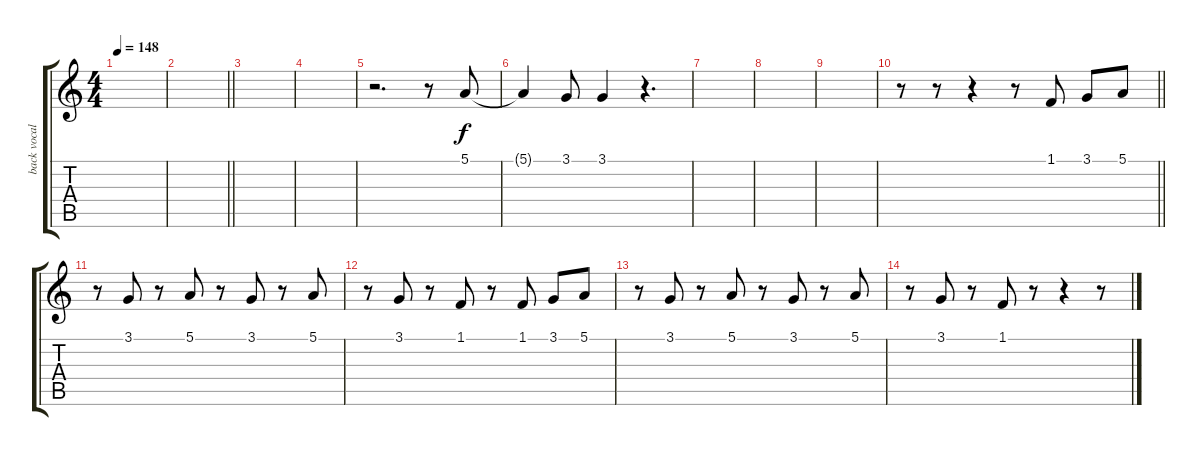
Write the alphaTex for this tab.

\track ("back vocal 1" "back vocal") {instrument altosax}
\staff {score tabs}
\tuning (E4 B3 G3 D3 A2 E2) {hide}
\ts (4 4)
\tempo 148
\clef g2
\ks c
|
\barLineRight lightlight
|
|
|
r.2{d} r.8 5.1.8 |
5.1{t}.4 3.1.8 3.1.4 r.4{d} |
|
|
|
\barLineRight lightlight
r.8 r.8 r.4 r.8 1.1.8 3.1.8 5.1.8 |
\section ("" "")
r.8 3.1.8 r.8 5.1.8 r.8 3.1.8 r.8 5.1.8 |
r.8 3.1.8 r.8 1.1.8 r.8 1.1.8 3.1.8 5.1.8 |
r.8 3.1.8 r.8 5.1.8 r.8 3.1.8 r.8 5.1.8 |
r.8 3.1.8 r.8 1.1.8 r.8 r.4 r.8
